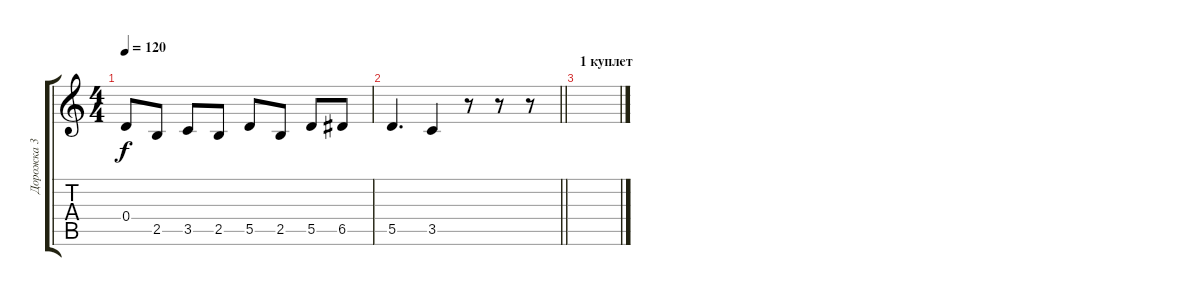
\track ("Дорожка 3" "Дорожка 3") {instrument banjo}
\staff {score tabs}
\tuning (E4 B3 G3 D3 A2 E2) {hide}
\displaytranspose 12
\ts (4 4)
\tempo 120
\clef g2
\ks c
0.4.8{dy f} 2.5.8 3.5.8 2.5.8 5.5.8 2.5.8 5.5.8 6.5.8 |
\barLineRight lightlight
5.5.4{d} 3.5.4 r.8 r.8 r.8 |
\section ("" "1 куплет")
